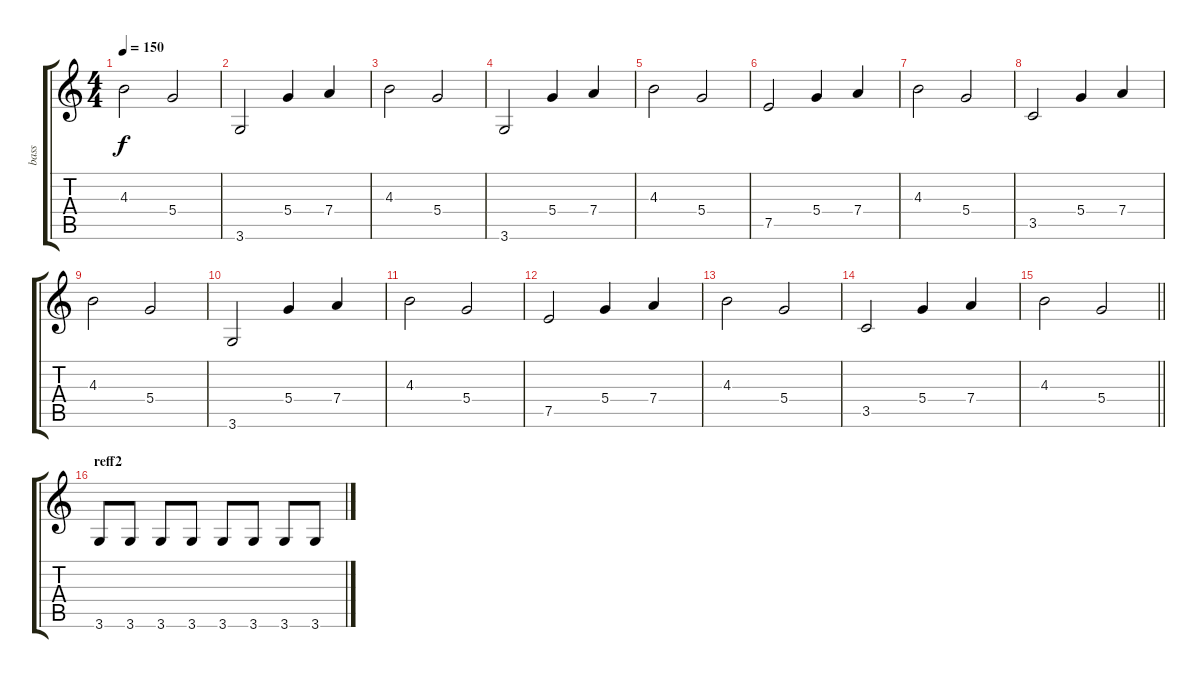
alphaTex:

\track ("bass" "bass") {instrument acousticbass}
\staff {score tabs}
\tuning (E4 B3 G3 D3 A2 E2) {hide}
\ts (4 4)
\tempo 150
\clef g2
\ks c
4.3.2{dy f} 5.4.2 |
3.6.2 5.4.4 7.4.4 |
4.3.2 5.4.2 |
3.6.2 5.4.4 7.4.4 |
4.3.2 5.4.2 |
7.5.2 5.4.4 7.4.4 |
4.3.2 5.4.2 |
3.5.2 5.4.4 7.4.4 |
4.3.2 5.4.2 |
3.6.2 5.4.4 7.4.4 |
4.3.2 5.4.2 |
7.5.2 5.4.4 7.4.4 |
4.3.2 5.4.2 |
3.5.2 5.4.4 7.4.4 |
\barLineRight lightlight
4.3.2 5.4.2 |
\section ("" "reff2")
3.6.8 3.6.8 3.6.8 3.6.8 3.6.8 3.6.8 3.6.8 3.6.8
